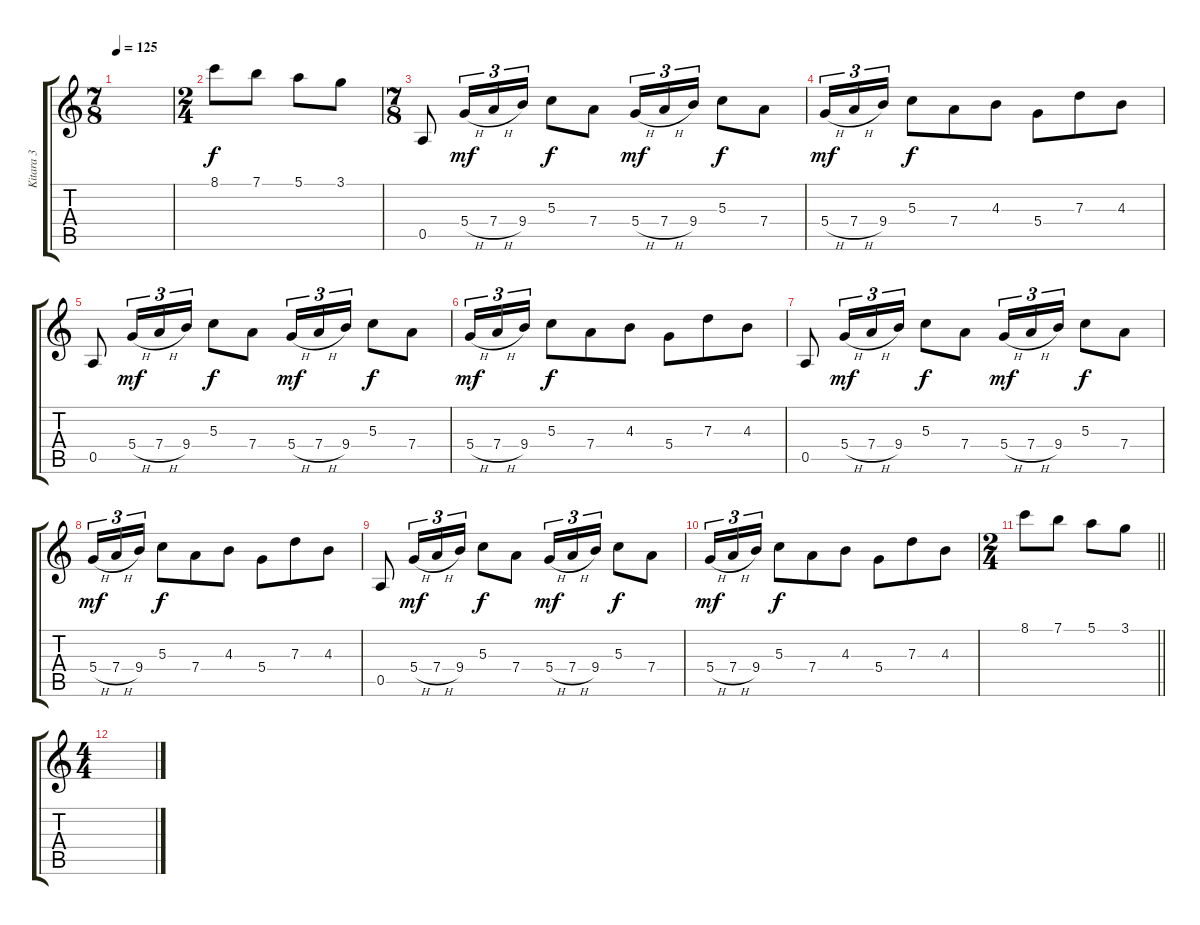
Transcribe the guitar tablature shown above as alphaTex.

\track ("Kitara 3" "Kitara 3") {instrument overdrivenguitar}
\staff {score tabs}
\tuning (E4 B3 G3 D3 A2 E2) {hide}
\ts (7 8)
\tempo 125
\clef g2
\ks c
|
\ts (2 4)
8.1.8{dy f volume 12 balance 12 instrument distortionguitar} 7.1.8 5.1.8 3.1.8 |
\ts (7 8)
0.5.8{volume 10} 5.4{h}.16{tu (3 2) dy mf} 7.4{h}.16{tu (3 2)} 9.4.16{tu (3 2)} 5.3.8{dy f} 7.4.8 5.4{h}.16{tu (3 2) dy mf} 7.4{h}.16{tu (3 2)} 9.4.16{tu (3 2)} 5.3.8{dy f} 7.4.8 |
5.4{h}.16{tu (3 2) dy mf} 7.4{h}.16{tu (3 2)} 9.4.16{tu (3 2)} 5.3.8{dy f} 7.4.8 4.3.8 5.4.8 7.3.8 4.3.8 |
0.5.8 5.4{h}.16{tu (3 2) dy mf} 7.4{h}.16{tu (3 2)} 9.4.16{tu (3 2)} 5.3.8{dy f} 7.4.8 5.4{h}.16{tu (3 2) dy mf} 7.4{h}.16{tu (3 2)} 9.4.16{tu (3 2)} 5.3.8{dy f} 7.4.8 |
5.4{h}.16{tu (3 2) dy mf} 7.4{h}.16{tu (3 2)} 9.4.16{tu (3 2)} 5.3.8{dy f} 7.4.8 4.3.8 5.4.8 7.3.8 4.3.8 |
0.5.8 5.4{h}.16{tu (3 2) dy mf} 7.4{h}.16{tu (3 2)} 9.4.16{tu (3 2)} 5.3.8{dy f} 7.4.8 5.4{h}.16{tu (3 2) dy mf} 7.4{h}.16{tu (3 2)} 9.4.16{tu (3 2)} 5.3.8{dy f} 7.4.8 |
5.4{h}.16{tu (3 2) dy mf} 7.4{h}.16{tu (3 2)} 9.4.16{tu (3 2)} 5.3.8{dy f} 7.4.8 4.3.8 5.4.8 7.3.8 4.3.8 |
0.5.8 5.4{h}.16{tu (3 2) dy mf} 7.4{h}.16{tu (3 2)} 9.4.16{tu (3 2)} 5.3.8{dy f} 7.4.8 5.4{h}.16{tu (3 2) dy mf} 7.4{h}.16{tu (3 2)} 9.4.16{tu (3 2)} 5.3.8{dy f} 7.4.8 |
5.4{h}.16{tu (3 2) dy mf} 7.4{h}.16{tu (3 2)} 9.4.16{tu (3 2)} 5.3.8{dy f} 7.4.8 4.3.8 5.4.8 7.3.8 4.3.8 |
\ts (2 4)
\barLineRight lightlight
8.1.8{volume 13 balance 12 instrument distortionguitar} 7.1.8 5.1.8 3.1.8 |
\ts (4 4)
\section ("" "")
